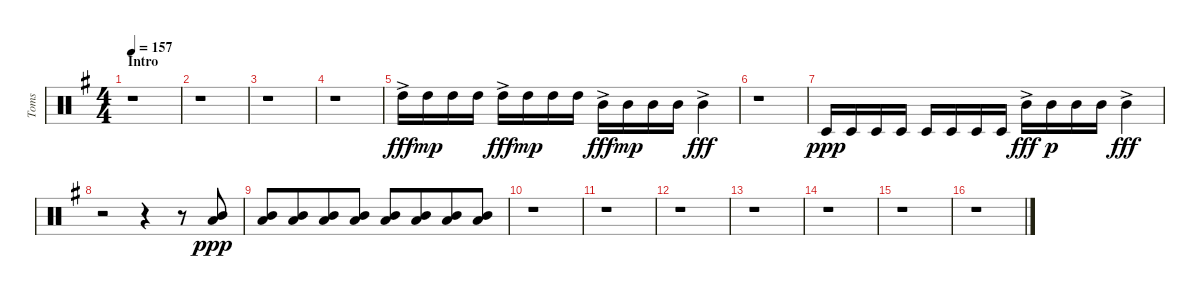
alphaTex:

\track ("Toms" "Toms") {instrument percussion}
\staff {score}
\articulation defaults
\ts (4 4)
\section ("" "Intro")
\tempo 157
\clef neutral
\ks g
r.1{dy fff} |
r.1 |
r.1 |
r.1 |
"High Tom (hit)"{ac}.16 "High Tom (hit)".16{dy mp} "High Tom (hit)".16 "High Tom (hit)".16 "High Tom (hit)"{ac}.16{dy fff} "High Tom (hit)".16{dy mp} "High Tom (hit)".16 "High Tom (hit)".16 "Mid Tom (hit)"{ac}.16{dy fff} "Mid Tom (hit)".16{dy mp} "Mid Tom (hit)".16 "Mid Tom (hit)".16 "Mid Tom (hit)"{ac}.4{dy fff} |
r.1 |
"Timbale low (hit)".16{dy ppp volume 0} "Timbale low (hit)".16 "Timbale low (hit)".16 "Timbale low (hit)".16 "Timbale low (hit)".16 "Timbale low (hit)".16 "Timbale low (hit)".16 "Timbale low (hit)".16 "Mid Tom (hit)"{ac}.16{dy fff volume 13} "Mid Tom (hit)".16{dy p} "Mid Tom (hit)".16 "Mid Tom (hit)".16 "Mid Tom (hit)"{ac}.4{dy fff} |
r.2 r.4 r.8 ("Mid Tom (hit)" "Low Tom (hit)").8{dy ppp} |
("Mid Tom (hit)" "Low Tom (hit)").8 ("Mid Tom (hit)" "Low Tom (hit)").8{beam merge} ("Mid Tom (hit)" "Low Tom (hit)").8 ("Mid Tom (hit)" "Low Tom (hit)").8 ("Mid Tom (hit)" "Low Tom (hit)").8 ("Mid Tom (hit)" "Low Tom (hit)").8{beam merge} ("Mid Tom (hit)" "Low Tom (hit)").8 ("Mid Tom (hit)" "Low Tom (hit)").8 |
r.1 |
r.1 |
r.1 |
r.1 |
r.1 |
r.1 |
r.1
